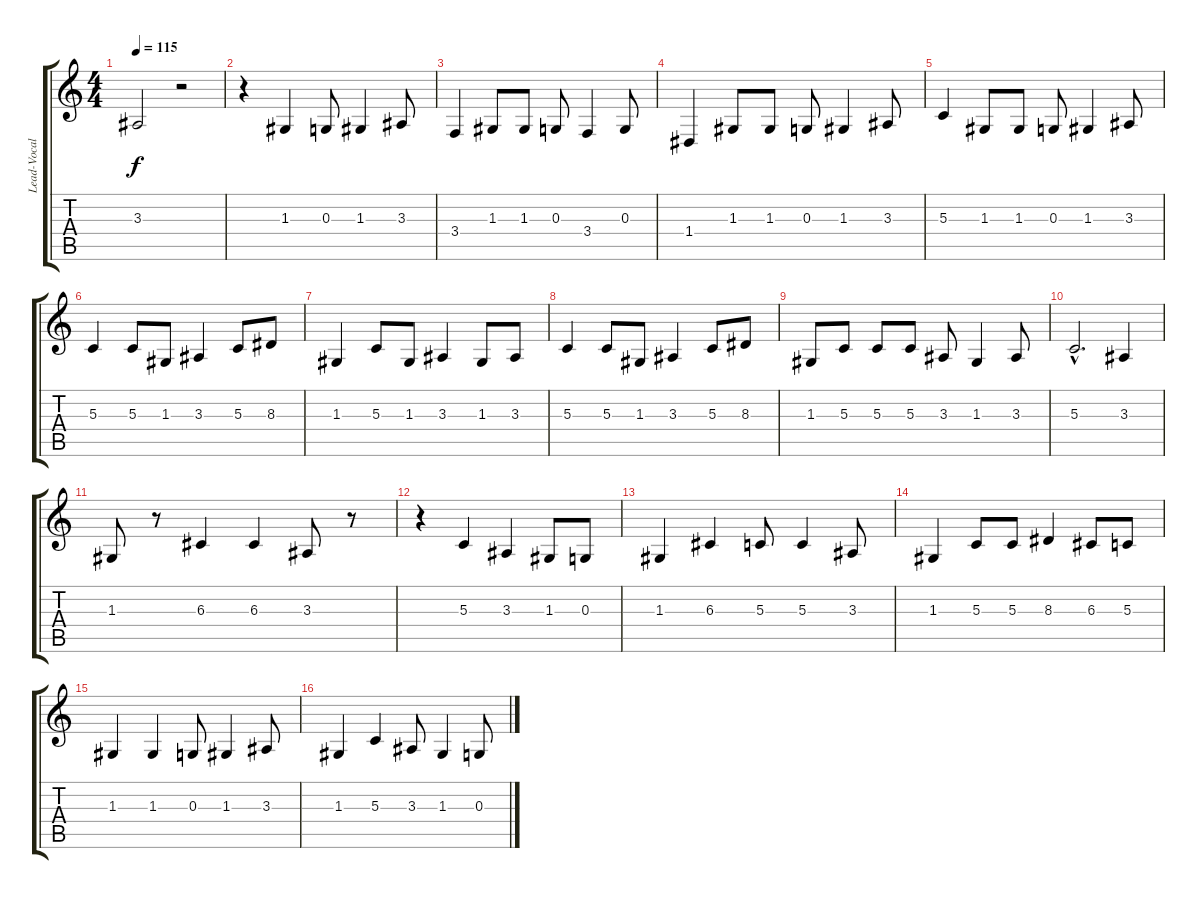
\track ("Lead-Vocals" "Lead-Vocal") {instrument accordion}
\staff {score tabs}
\tuning (E4 B3 G3 D3 A2 E2) {hide}
\ts (4 4)
\tempo 115
\clef g2
\ks c
3.3.2{dy f} r.2 |
r.4 1.3.4 0.3.8 1.3.4 3.3.8 |
3.4.4 1.3.8 1.3.8 0.3.8 3.4.4 0.3.8 |
1.4.4 1.3.8 1.3.8 0.3.8 1.3.4 3.3.8 |
5.3.4 1.3.8 1.3.8 0.3.8 1.3.4 3.3.8 |
5.3.4 5.3.8 1.3.8 3.3.4 5.3.8 8.3.8 |
1.3.4 5.3.8 1.3.8 3.3.4 1.3.8 3.3.8 |
5.3.4 5.3.8 1.3.8 3.3.4 5.3.8 8.3.8 |
1.3.8 5.3.8 5.3.8 5.3.8 3.3.8 1.3.4 3.3.8 |
5.3{hac}.2{d} 3.3.4 |
1.3.8 r.8 6.3.4 6.3.4 3.3.8 r.8 |
r.4 5.3.4 3.3.4 1.3.8 0.3.8 |
1.3.4 6.3.4 5.3.8 5.3.4 3.3.8 |
1.3.4 5.3.8 5.3.8 8.3.4 6.3.8 5.3.8 |
1.3.4 1.3.4 0.3.8 1.3.4 3.3.8 |
1.3.4 5.3.4 3.3.8 1.3.4 0.3.8
